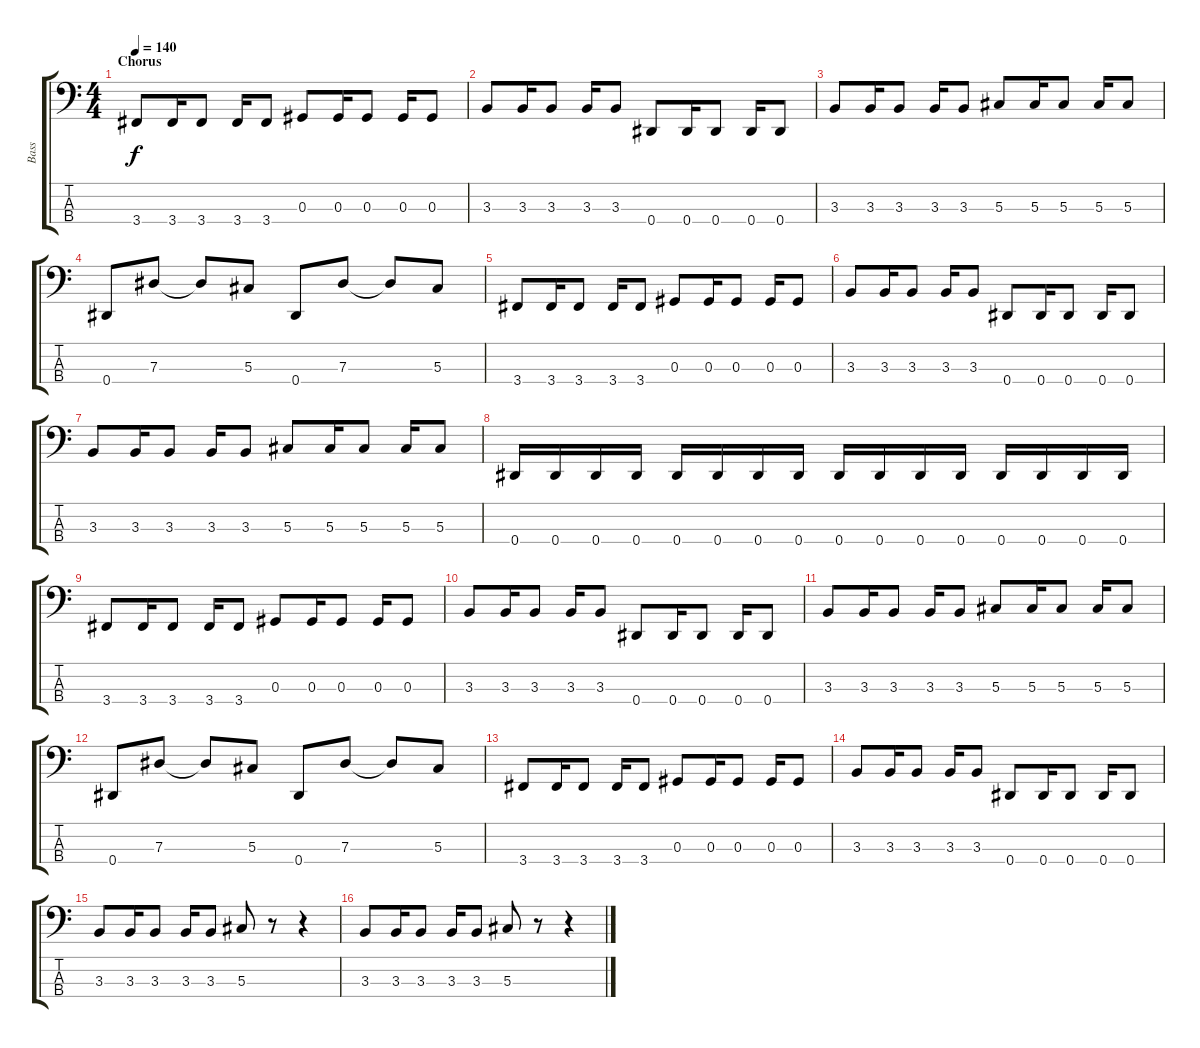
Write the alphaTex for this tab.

\track ("Bass" "Bass") {instrument electricbassfinger}
\staff {score tabs}
\tuning (Gb2 Db2 Ab1 Eb1) {hide}
\ts (4 4)
\section ("" "Chorus")
\tempo 140
\clef f4
\ks c
3.4.8{dy f} 3.4.16 3.4.8 3.4.16 3.4.8 0.3.8 0.3.16 0.3.8 0.3.16 0.3.8 |
3.3.8 3.3.16 3.3.8 3.3.16 3.3.8 0.4.8 0.4.16 0.4.8 0.4.16 0.4.8 |
3.3.8 3.3.16 3.3.8 3.3.16 3.3.8 5.3.8 5.3.16 5.3.8 5.3.16 5.3.8 |
0.4.8 7.3.8 7.3{t}.8 5.3.8 0.4.8 7.3.8 7.3{t}.8 5.3.8 |
3.4.8 3.4.16 3.4.8 3.4.16 3.4.8 0.3.8 0.3.16 0.3.8 0.3.16 0.3.8 |
3.3.8 3.3.16 3.3.8 3.3.16 3.3.8 0.4.8 0.4.16 0.4.8 0.4.16 0.4.8 |
3.3.8 3.3.16 3.3.8 3.3.16 3.3.8 5.3.8 5.3.16 5.3.8 5.3.16 5.3.8 |
0.4.16 0.4.16 0.4.16 0.4.16 0.4.16 0.4.16 0.4.16 0.4.16 0.4.16 0.4.16 0.4.16 0.4.16 0.4.16 0.4.16 0.4.16 0.4.16 |
3.4.8 3.4.16 3.4.8 3.4.16 3.4.8 0.3.8 0.3.16 0.3.8 0.3.16 0.3.8 |
3.3.8 3.3.16 3.3.8 3.3.16 3.3.8 0.4.8 0.4.16 0.4.8 0.4.16 0.4.8 |
3.3.8 3.3.16 3.3.8 3.3.16 3.3.8 5.3.8 5.3.16 5.3.8 5.3.16 5.3.8 |
0.4.8 7.3.8 7.3{t}.8 5.3.8 0.4.8 7.3.8 7.3{t}.8 5.3.8 |
3.4.8 3.4.16 3.4.8 3.4.16 3.4.8 0.3.8 0.3.16 0.3.8 0.3.16 0.3.8 |
3.3.8 3.3.16 3.3.8 3.3.16 3.3.8 0.4.8 0.4.16 0.4.8 0.4.16 0.4.8 |
3.3.8 3.3.16 3.3.8 3.3.16 3.3.8 5.3.8 r.8 r.4 |
3.3.8 3.3.16 3.3.8 3.3.16 3.3.8 5.3.8 r.8 r.4
